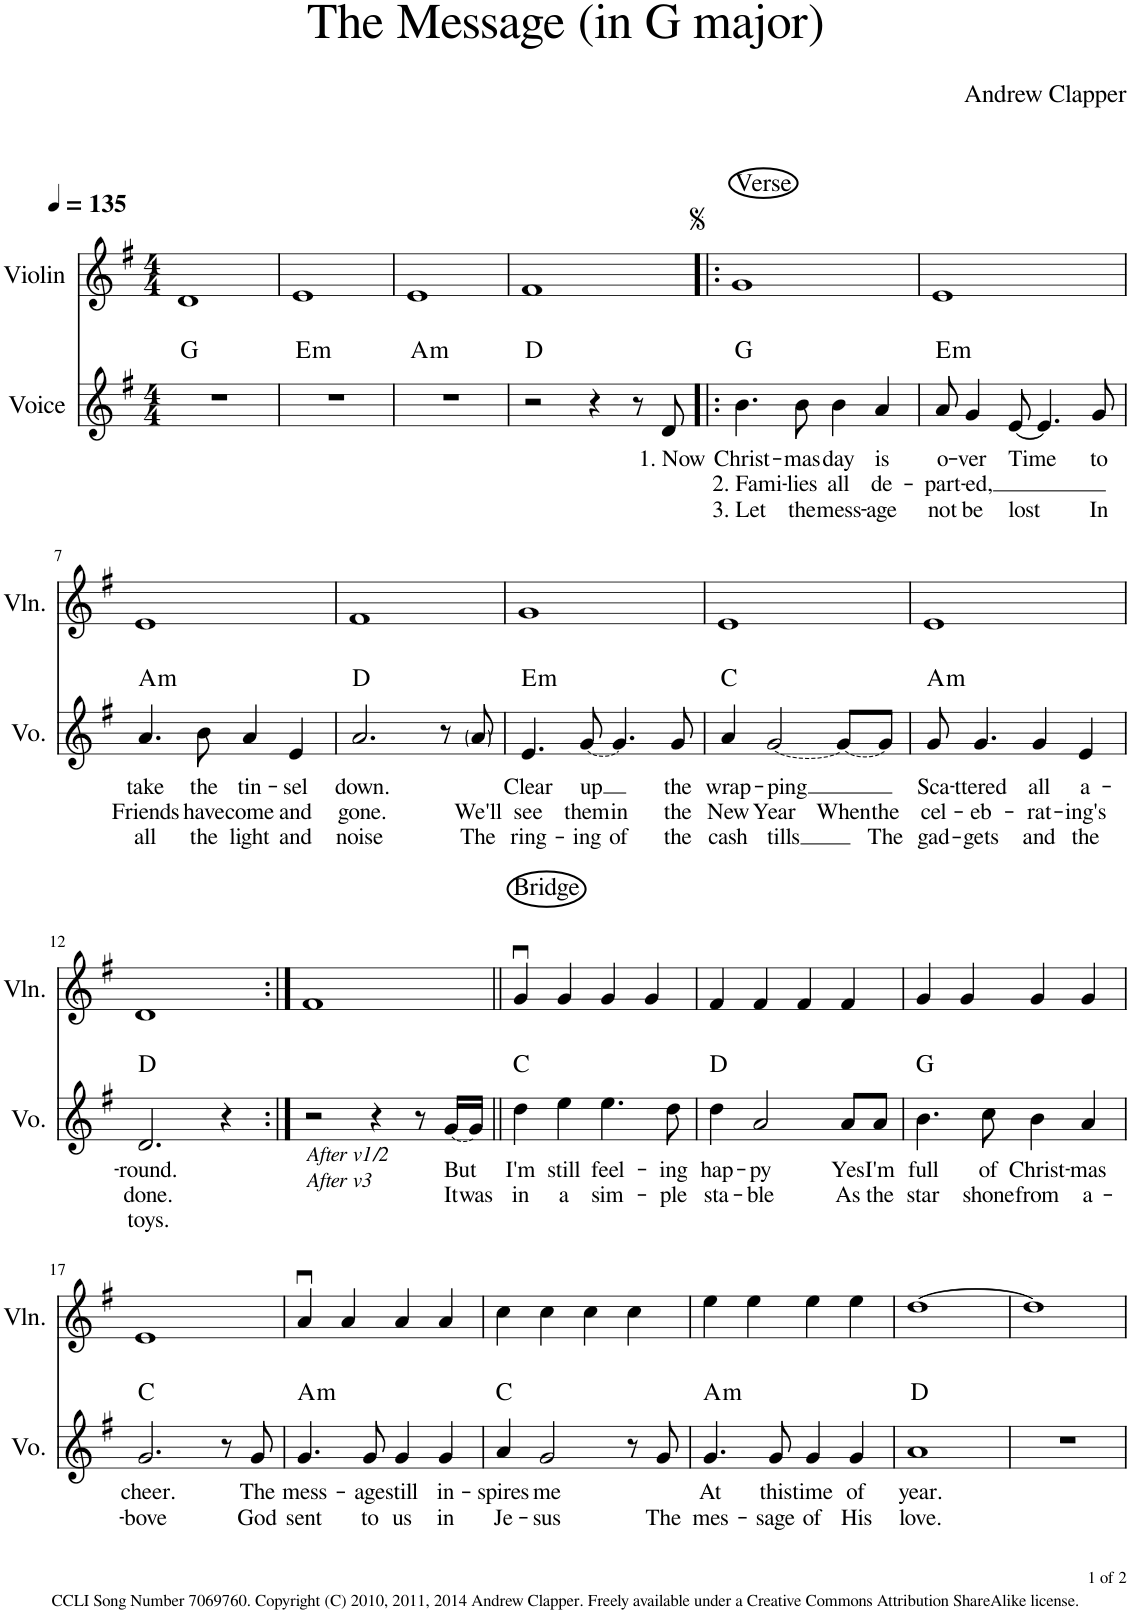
**kern	**text	**text	**text	**harte	**kern
*part2	*part2	*part2	*part2	*part2	*part1
*staff2	*staff2	*staff2	*staff2	*	*staff1
*I"Voice	*	*	*	*	*I"Violin
*I'Vo.	*	*	*	*	*I'Vln.
*clefG2	*	*	*	*	*clefG2
*k[f#]	*	*	*	*	*k[f#]
*M4/4	*	*	*	*	*M4/4
*MM135	*	*	*	*	*MM135
=1	=1	=1	=1	=1	=1
1r	.	.	.	G:maj	1d
=2	=2	=2	=2	=2	=2
!	!	!	!	!LO:H:kt=m	!
1r	.	.	.	E:min	1e
=3	=3	=3	=3	=3	=3
!	!	!	!	!LO:H:kt=m	!
1r	.	.	.	A:min	1e
=4	=4	=4	=4	=4	=4
2r	.	.	.	D:maj	1f#
4r	.	.	.	.	.
8r	.	.	.	.	.
!	!LO:LY:b	!	!	!	!
8d/	1. Now	.	.	.	.
=5!|:	=5!|:	=5!|:	=5!|:	=5!|:	=5!|:
!	!	!	!	!	!LO:TX:a:t=Verse
!	!LO:LY:b	!LO:LY:b	!LO:LY:b	!	!
4.b\	Christ-	2. Fami-	3. Let	G:maj	1g
!	!LO:LY:b	!LO:LY:b	!LO:LY:b	!	!
8b\	-mas	-lies	the	.	.
!	!LO:LY:b	!LO:LY:b	!LO:LY:b	!	!
4b\	day	all	mess-	.	.
!	!LO:LY:b	!LO:LY:b	!LO:LY:b	!	!
4a/	is	de-	-age	.	.
=6	=6	=6	=6	=6	=6
!	!LO:LY:b	!LO:LY:b	!LO:LY:b	!LO:H:kt=m	!
8a/	o-	-part-	not	E:min	1e
!	!LO:LY:b	!LO:LY:b	!LO:LY:b	!	!
4g/	-ver	-ed,	be	.	.
!	!LO:LY:b	!	!LO:LY:b	!	!
[8e/	Time	.	lost	.	.
4.e/]	.	.	.	.	.
!	!LO:LY:b	!	!LO:LY:b	!	!
8g/	to	.	In	.	.
!!LO:LB:g=z
=7	=7	=7	=7	=7	=7
!	!LO:LY:b	!LO:LY:b	!LO:LY:b	!LO:H:kt=m	!
4.a/	take	Friends	all	A:min	1e
!	!LO:LY:b	!LO:LY:b	!LO:LY:b	!	!
8b\	the	have	the	.	.
!	!LO:LY:b	!LO:LY:b	!LO:LY:b	!	!
4a/	tin-	come	light	.	.
!	!LO:LY:b	!LO:LY:b	!LO:LY:b	!	!
4e/	-sel	and	and	.	.
=8	=8	=8	=8	=8	=8
!	!LO:LY:b	!LO:LY:b	!LO:LY:b	!	!
2.a/	down.	gone.	noise	D:maj	1f#
8r	.	.	.	.	.
!	!	!LO:LY:b	!LO:LY:b	!	!
8a/	.	We'll	The	.	.
=9	=9	=9	=9	=9	=9
!	!LO:LY:b	!LO:LY:b	!LO:LY:b	!LO:H:kt=m	!
4.e/	Clear	see	ring-	E:min	1g
!LO:T:dash	!LO:LY:b	!LO:LY:b	!LO:LY:b	!	!
[8g/	up	them	-ing	.	.
!	!	!LO:LY:b	!LO:LY:b	!	!
4.g/]	.	in	of	.	.
!	!LO:LY:b	!LO:LY:b	!LO:LY:b	!	!
8g/	the	the	the	.	.
=10	=10	=10	=10	=10	=10
!	!LO:LY:b	!LO:LY:b	!LO:LY:b	!	!
4a/	wrap-	New	cash	C:maj	1e
!LO:T:dash	!LO:LY:b	!LO:LY:b	!LO:LY:b	!	!
[2g/	-ping	Year	tills	.	.
!	!	!LO:LY:b	!	!	!
8g/L_	.	When	.	.	.
!	!	!LO:LY:b	!LO:LY:b	!	!
8g/J]	.	the	The	.	.
=11	=11	=11	=11	=11	=11
!	!LO:LY:b	!LO:LY:b	!LO:LY:b	!LO:H:kt=m	!
8g/	Sca-	cel-	gad-	A:min	1e
!	!LO:LY:b	!LO:LY:b	!LO:LY:b	!	!
4.g/	-ttered	-eb-	-gets	.	.
!	!LO:LY:b	!LO:LY:b	!LO:LY:b	!	!
4g/	all	-rat-	and	.	.
!	!LO:LY:b	!LO:LY:b	!LO:LY:b	!	!
4e/	a-	-ing's	the	.	.
!!LO:LB:g=z
=12	=12	=12	=12	=12	=12
!	!LO:LY:b	!LO:LY:b	!LO:LY:b	!	!
2.d/	-round.	done.	toys.	D:maj	1d
4r	.	.	.	.	.
=13:|!	=13:|!	=13:|!	=13:|!	=13:|!	=13:|!
!LO:TX:b:i:t=After v1/2	!	!	!	!	!
!LO:TX:b:i:t=After v3	!	!	!	!	!
2r	.	.	.	.	1f#
4r	.	.	.	.	.
8r	.	.	.	.	.
!LO:T:dash	!LO:LY:b	!LO:LY:b	!	!	!
[16g/LL	But	It	.	.	.
!	!	!LO:LY:b	!	!	!
16g/JJ]	.	was	.	.	.
=14||	=14||	=14||	=14||	=14||	=14||
!	!	!	!	!	!LO:TX:a:t=Bridge
!	!LO:LY:b	!LO:LY:b	!	!	!
4dd\	I'm	in	.	C:maj	4gu/
!	!LO:LY:b	!LO:LY:b	!	!	!
4ee\	still	a	.	.	4g/
!	!LO:LY:b	!LO:LY:b	!	!	!
4.ee\	feel-	sim-	.	.	4g/
.	.	.	.	.	4g/
!	!LO:LY:b	!LO:LY:b	!	!	!
8dd\	-ing	-ple	.	.	.
=15	=15	=15	=15	=15	=15
!	!LO:LY:b	!LO:LY:b	!	!	!
4dd\	hap-	sta-	.	D:maj	4f#/
!	!LO:LY:b	!LO:LY:b	!	!	!
2a/	-py	-ble	.	.	4f#/
.	.	.	.	.	4f#/
!	!LO:LY:b	!LO:LY:b	!	!	!
8a/L	Yes	As	.	.	4f#/
!	!LO:LY:b	!LO:LY:b	!	!	!
8a/J	I'm	the	.	.	.
=16	=16	=16	=16	=16	=16
!	!LO:LY:b	!LO:LY:b	!	!	!
4.b\	full	star	.	G:maj	4g/
.	.	.	.	.	4g/
!	!LO:LY:b	!LO:LY:b	!	!	!
8cc\	of	shone	.	.	.
!	!LO:LY:b	!LO:LY:b	!	!	!
4b\	Christ-	from	.	.	4g/
!	!LO:LY:b	!LO:LY:b	!	!	!
4a/	-mas	a-	.	.	4g/
!!LO:LB:g=z
=17	=17	=17	=17	=17	=17
!	!LO:LY:b	!LO:LY:b	!	!	!
2.g/	cheer.	-bove	.	C:maj	1e
8r	.	.	.	.	.
!	!LO:LY:b	!LO:LY:b	!	!	!
8g/	The	God	.	.	.
=18	=18	=18	=18	=18	=18
!	!LO:LY:b	!LO:LY:b	!	!LO:H:kt=m	!
4.g/	mess-	sent	.	A:min	4au/
.	.	.	.	.	4a/
!	!LO:LY:b	!LO:LY:b	!	!	!
8g/	-age	to	.	.	.
!	!LO:LY:b	!LO:LY:b	!	!	!
4g/	still	us	.	.	4a/
!	!LO:LY:b	!LO:LY:b	!	!	!
4g/	in-	in	.	.	4a/
=19	=19	=19	=19	=19	=19
!	!LO:LY:b	!LO:LY:b	!	!	!
4a/	-spires	Je-	.	C:maj	4cc\
!	!LO:LY:b	!LO:LY:b	!	!	!
2g/	me	-sus	.	.	4cc\
.	.	.	.	.	4cc\
8r	.	.	.	.	4cc\
!	!	!LO:LY:b	!	!	!
8g/	.	The	.	.	.
=20	=20	=20	=20	=20	=20
!	!LO:LY:b	!LO:LY:b	!	!LO:H:kt=m	!
4.g/	At	mes-	.	A:min	4ee\
.	.	.	.	.	4ee\
!	!LO:LY:b	!LO:LY:b	!	!	!
8g/	this	-sage	.	.	.
!	!LO:LY:b	!LO:LY:b	!	!	!
4g/	time	of	.	.	4ee\
!	!LO:LY:b	!LO:LY:b	!	!	!
4g/	of	His	.	.	4ee\
=21	=21	=21	=21	=21	=21
!	!LO:LY:b	!LO:LY:b	!	!	!
1a	year.	love.	.	D:maj	[1dd
=22	=22	=22	=22	=22	=22
1r	.	.	.	.	1dd]
=	=	=	=	=	=
*-	*-	*-	*-	*-	*-
